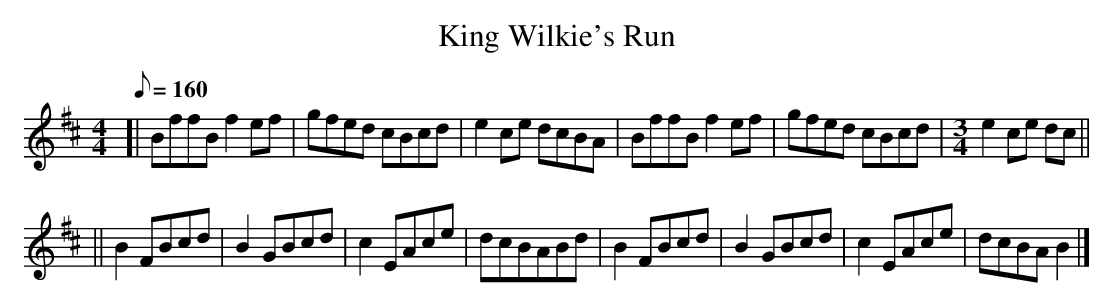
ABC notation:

X:1
T:King Wilkie's Run
M:4/4
L:1/8
Q:160
K:BMIN
[| BffB f2ef | gfed cBcd | e2ce dcBA | BffB f2ef | gfed cBcd |[M:3/4] e2ce dc ||
|| B2FBcd | B2GBcd | c2EAce | dcBABd | B2FBcd | B2GBcd | c2EAce | dcBAB2 |]
